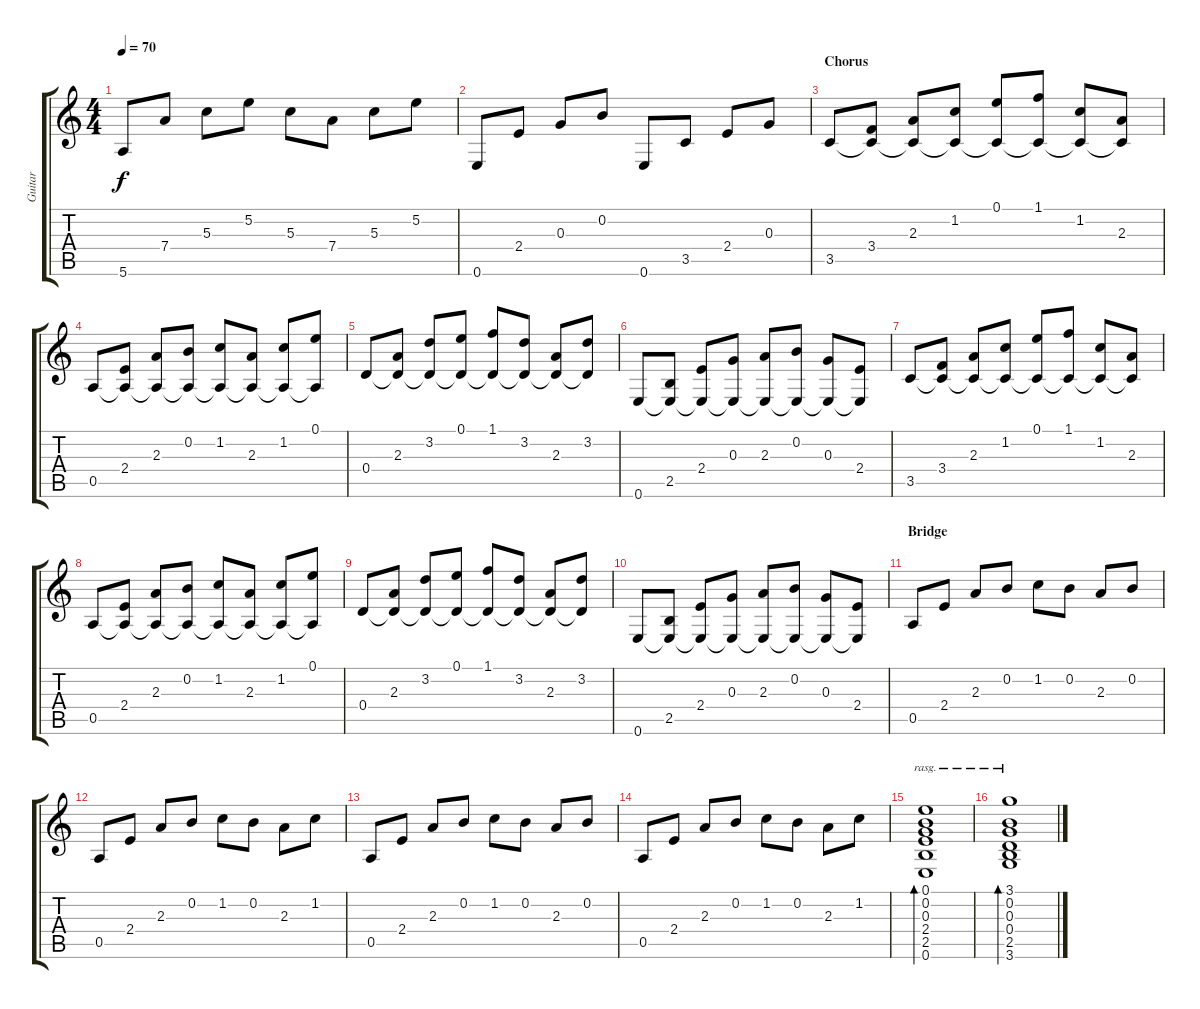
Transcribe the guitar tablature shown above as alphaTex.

\track ("Guitar" "Guitar") {instrument acousticguitarnylon}
\staff {score tabs}
\tuning (E4 B3 G3 D3 A2 E2) {hide}
\ts (4 4)
\tempo 70
\clef g2
\ks c
5.6.8{dy f} 7.4.8 5.3.8 5.2.8 5.3.8 7.4.8 5.3.8 5.2.8 |
0.6.8 2.4.8 0.3.8 0.2.8 0.6.8 3.5.8 2.4.8 0.3.8 |
\section ("" "Chorus")
3.5.8{volume 14} (3.4 3.5{t}).8 (2.3 3.5{t}).8 (1.2 3.5{t}).8 (0.1 3.5{t}).8 (1.1 3.5{t}).8 (1.2 3.5{t}).8 (2.3 3.5{t}).8 |
0.5.8 (2.4 0.5{t}).8 (2.3 0.5{t}).8 (0.2 0.5{t}).8 (1.2 0.5{t}).8 (2.3 0.5{t}).8 (1.2 0.5{t}).8 (0.1 0.5{t}).8 |
0.4.8 (2.3 0.4{t}).8 (3.2 0.4{t}).8 (0.1 0.4{t}).8 (1.1 0.4{t}).8 (3.2 0.4{t}).8 (2.3 0.4{t}).8 (3.2 0.4{t}).8 |
0.6.8 (2.5 0.6{t}).8 (2.4 0.6{t}).8 (0.3 0.6{t}).8 (2.3 0.6{t}).8 (0.2 0.6{t}).8 (0.3 0.6{t}).8 (2.4 0.6{t}).8 |
3.5.8 (3.4 3.5{t}).8 (2.3 3.5{t}).8 (1.2 3.5{t}).8 (0.1 3.5{t}).8 (1.1 3.5{t}).8 (1.2 3.5{t}).8 (2.3 3.5{t}).8 |
0.5.8 (2.4 0.5{t}).8 (2.3 0.5{t}).8 (0.2 0.5{t}).8 (1.2 0.5{t}).8 (2.3 0.5{t}).8 (1.2 0.5{t}).8 (0.1 0.5{t}).8 |
0.4.8 (2.3 0.4{t}).8 (3.2 0.4{t}).8 (0.1 0.4{t}).8 (1.1 0.4{t}).8 (3.2 0.4{t}).8 (2.3 0.4{t}).8 (3.2 0.4{t}).8 |
0.6.8 (2.5 0.6{t}).8 (2.4 0.6{t}).8 (0.3 0.6{t}).8 (2.3 0.6{t}).8 (0.2 0.6{t}).8 (0.3 0.6{t}).8 (2.4 0.6{t}).8 |
\section ("" "Bridge")
0.5.8{balance 16} 2.4.8 2.3.8 0.2.8 1.2.8 0.2.8 2.3.8 0.2.8 |
0.5.8 2.4.8 2.3.8 0.2.8 1.2.8 0.2.8 2.3.8 1.2.8 |
0.5.8 2.4.8 2.3.8 0.2.8 1.2.8 0.2.8 2.3.8 0.2.8 |
0.5.8 2.4.8 2.3.8 0.2.8 1.2.8 0.2.8 2.3.8 1.2.8 |
(0.1 0.2 0.3 2.4 2.5 0.6).1{bd 60 rasg ii volume 9} |
(3.1 0.2 0.3 0.4 2.5 3.6).1{bd 60 rasg ii}
